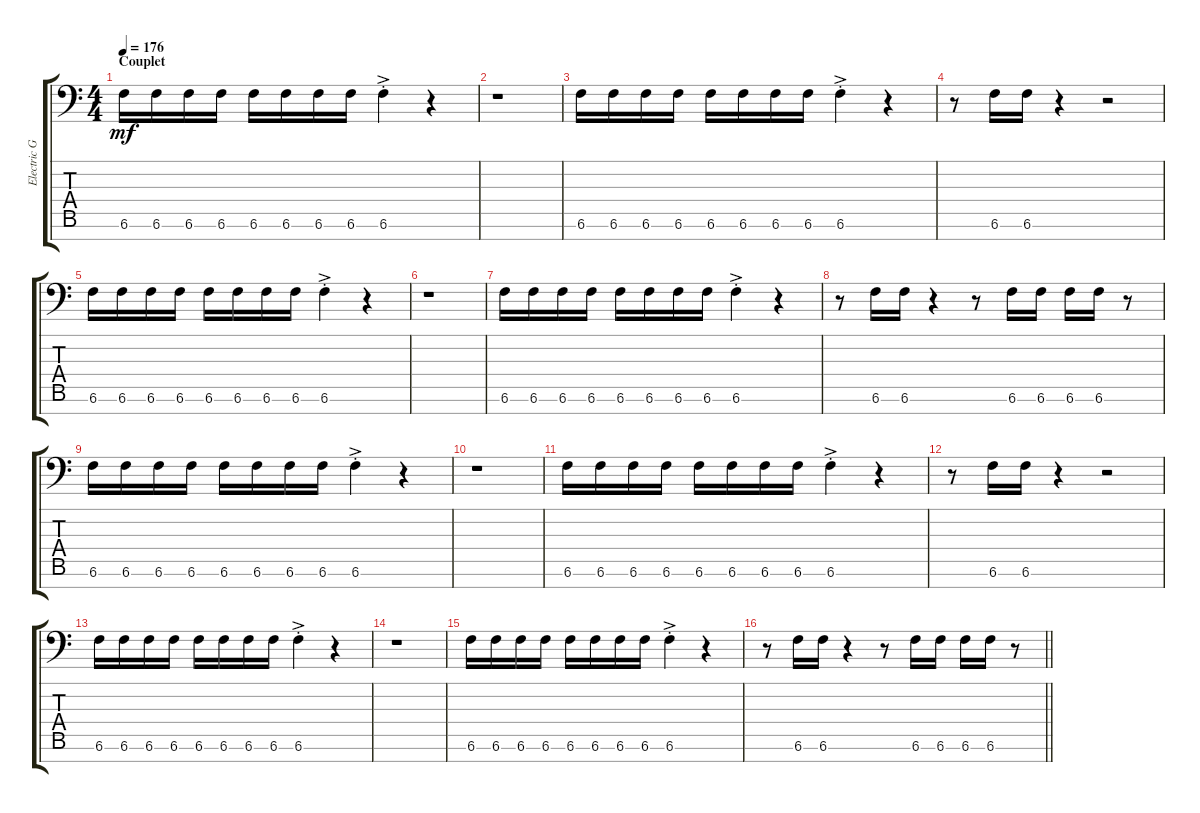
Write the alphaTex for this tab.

\track ("Electric Guitar" "Electric G") {instrument distortionguitar}
\staff {score tabs}
\tuning (Eb4 B3 Gb3 B2 Gb2 B1 Gb1) {hide}
\ts (4 4)
\section ("" "Couplet")
\tempo 176
\clef f4
\ks c
6.6.16{dy mf} 6.6.16 6.6.16 6.6.16 6.6.16 6.6.16 6.6.16 6.6.16 6.6{ac st}.4 r.4 |
r.1 |
6.6.16 6.6.16 6.6.16 6.6.16 6.6.16 6.6.16 6.6.16 6.6.16 6.6{ac st}.4 r.4 |
r.8 6.6.16 6.6.16 r.4 r.2 |
6.6.16 6.6.16 6.6.16 6.6.16 6.6.16 6.6.16 6.6.16 6.6.16 6.6{ac st}.4 r.4 |
r.1 |
6.6.16 6.6.16 6.6.16 6.6.16 6.6.16 6.6.16 6.6.16 6.6.16 6.6{ac st}.4 r.4 |
r.8 6.6.16 6.6.16 r.4 r.8 6.6.16 6.6.16 6.6.16 6.6.16 r.8 |
6.6.16 6.6.16 6.6.16 6.6.16 6.6.16 6.6.16 6.6.16 6.6.16 6.6{ac st}.4 r.4 |
r.1 |
6.6.16 6.6.16 6.6.16 6.6.16 6.6.16 6.6.16 6.6.16 6.6.16 6.6{ac st}.4 r.4 |
r.8 6.6.16 6.6.16 r.4 r.2 |
6.6.16 6.6.16 6.6.16 6.6.16 6.6.16 6.6.16 6.6.16 6.6.16 6.6{ac st}.4 r.4 |
r.1 |
6.6.16 6.6.16 6.6.16 6.6.16 6.6.16 6.6.16 6.6.16 6.6.16 6.6{ac st}.4 r.4 |
\barLineRight lightlight
r.8 6.6.16 6.6.16 r.4 r.8 6.6.16 6.6.16 6.6.16 6.6.16 r.8
